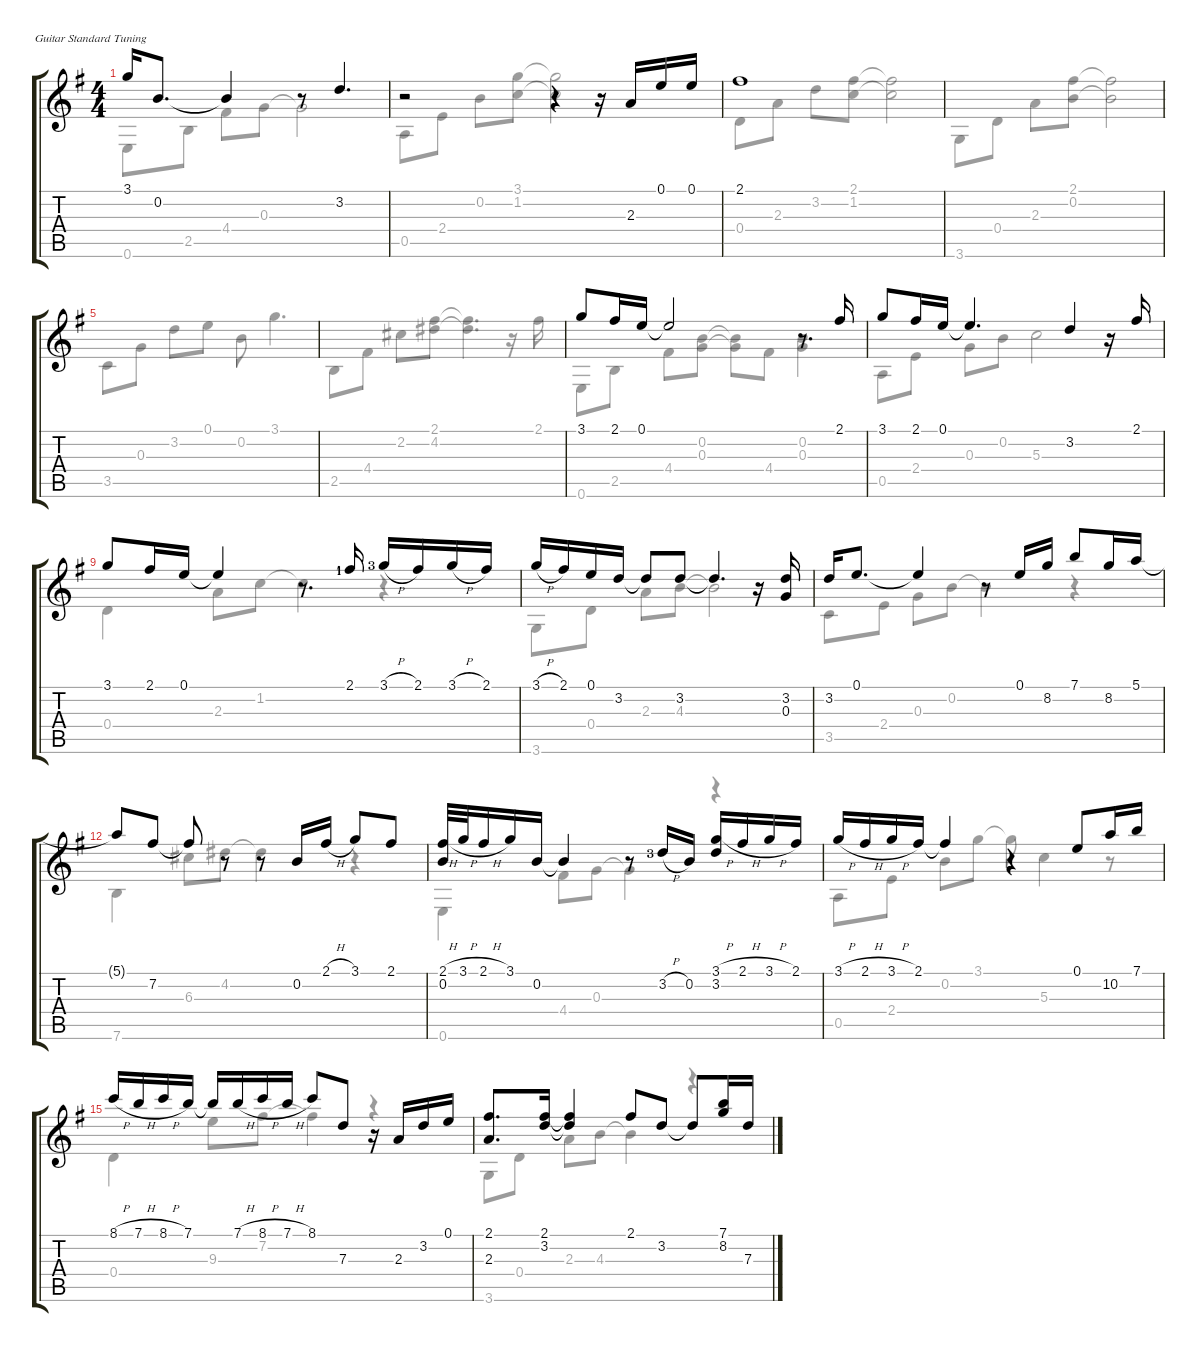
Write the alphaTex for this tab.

\defaultSystemsLayout 4
\hideDynamics
\bracketExtendMode groupsimilarinstruments
\singleTrackTrackNamePolicy hidden
\firstSystemTrackNameOrientation horizontal
\otherSystemsTrackNameOrientation horizontal
\defaultBarNumberDisplay FirstOfSystem
\track ("Steel Guitar" "S-Gt") {instrument acousticguitarsteel}
\staff {score tabs}
\tuning (E4 B3 G3 D3 A2 E2)
\voice
\ts (4 4)
\tempo (80 hide)
\clef g2
\ks g
3.1.16{dy mf} 0.2.8{d} 0.2{t}.4 r.8 3.2.4{d} |
r.2 r.4 r.16 2.3.16 0.1.16 0.1.16 |
2.1.1 |
|
|
|
3.1.8 2.1.16 0.1.16 0.1{t}.2 r.8{d} 2.1.16 |
3.1.8 2.1.16 0.1.16 0.1{t}.4{d} 3.2.4 r.16 2.1.16 |
3.1.8 2.1.16 0.1.16 0.1{t}.4 r.8{d} 2.1{lf 2}.16 3.1{h lf 4}.16 2.1.16 3.1{h}.16 2.1.16 |
3.1{h}.16 2.1.16 0.1.16 3.2.16 3.2{t}.8 3.2.8 3.2{t}.4{d} r.16 (3.2 0.3).16 |
3.2.16 0.1.8{d} 0.1{t}.4 r.8 0.1.16 8.2.16 7.1.8 8.2.16 5.1.16 |
5.1{t}.8 7.2.8 7.2{t}.8 r.8 r.8 0.2.16 2.1{h}.16 3.1.8 2.1.8 |
(2.1{h} 0.2).32 3.1{h}.32 2.1{h}.16 3.1.16 0.2.16 0.2{t}.4 r.8 3.2{h lf 4}.16 0.2.16 (3.1{h} 3.2).16 2.1{h}.16 3.1{h}.16 2.1.16 |
3.1{h}.16 2.1{h}.16 3.1{h}.16 2.1.16 2.1{t}.4 r.4 0.1.8 10.2.16 7.1.16 |
8.1{h}.16 7.1{h}.16 8.1{h}.16 7.1.16 7.1{t}.16 7.1{h}.16 8.1{h}.16 7.1{h}.16 8.1.8 7.3.8 r.16 2.3.16 3.2.16 0.1.16 |
(2.1 2.3).8{d} (2.1 3.2).16 (2.1{t} 3.2{t}).4 2.1.8 3.2.8 3.2{t}.8 (7.1 8.2).16 7.3.16
\voice
\clef g2
\ottava regular
\simile none
\ks g
0.6.8{dy mf} 2.5.8 4.4.8 0.3.8 0.3{t}.2 |
0.5.8 2.4.8 0.2.8 (1.2 3.1).8 (3.1{t} 1.2{t}).2 |
0.4.8 2.3.8 3.2.8 (1.2 2.1).8 (1.2{t} 2.1{t}).2 |
3.6.8 0.4.8 2.3.8 (0.2 2.1).8 (2.1{t} 0.2{t}).2 |
3.5.8 0.3.8 3.2.8 0.1.8 0.2.8 3.1.4{d} |
2.5.8 4.4.8 2.2.8 (4.2 2.1).8 (2.1{t} 4.2{t}).4{d} r.16 2.1.16 |
0.6.8 2.5.8 4.4.8 (0.3 0.2).8 (0.3{t} 0.2{t}).8 4.4.8 (0.3 0.2).4 |
0.5.8 2.4.8 0.3.8 0.2.8 5.3.2 |
0.4.4 2.3.8 1.2.8 1.2{t}.4 r.4 |
3.6.8 0.4.8 2.3.8 4.3.8 4.3{t}.2 |
3.5.8 2.4.8 0.3.8 0.2.8 0.2{t}.4 r.4 |
7.6.4 6.3.8 4.2.8 4.2{t}.4 r.4 |
0.6.4 4.4.8 0.3.8 0.3{t}.4 r.4 |
0.5.8 2.4.8 0.2.8 3.1.8 3.1{t}.8 5.3.4 r.8 |
0.4.4 9.3.8 7.2.8 7.2{t}.4 r.4 |
3.6.8 0.4.8 2.3.8 4.3.8 4.3{t}.4 r.4
